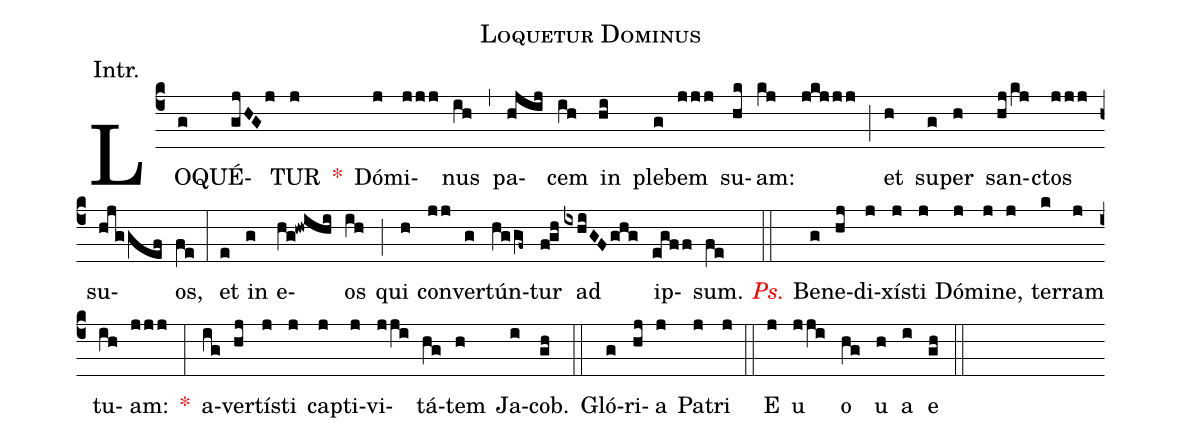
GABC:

name:Loquetur Dominus;
annotation:Intr.;
mode:III.;
office-part:Introit;
%%
(c4) LO(g)QUÉ(gjHGj)TUR(j) <v>\red{*}</v>() Dó(j)mi(jjj)nus(ih) (,) pa(hjij)cem(ih) in(hi) ple(g)bem(jjj) su(hk)am:(kj) (jkjjj) (;) et(h) su(g)per(h) san(hj/kj)ctos(jjj) su(hjggef)os,(fe) (:) et(e) in(g) e(hg!hwihi)os(ih) (;) qui(h) con(jj)ver(g)tún(hggf~)tur(f!gh) ad(ixhiGFghg) ip(egff)sum.(fe) (::) <v>\redit{Ps.}</v> Be(g)ne(hj)di(j)xí(j)sti(j) Dó(j)mi(j)ne,(j) ter(k)ram(j) tu(ih)am:(jjj) <v>\red{*}</v>(:) a(ig)ver(hj)tí(j)sti(j) cap(j)ti(j)vi(jji)tá(hg)tem(h) Ja(i)cob.(gh) (::) Gló(g)ri(hj)a(j) Pa(j)tri(j) (::) E(j) u(jji) o(hg) u(h) a(i) e(gh) (::)
